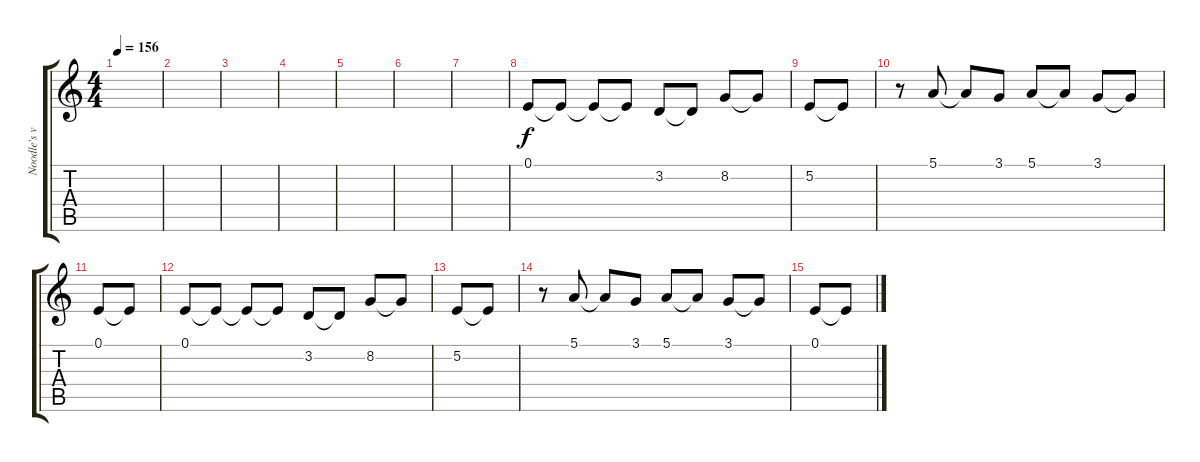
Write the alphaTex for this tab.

\track ("Noodle's voice" "Noodle's v") {instrument bassoon}
\staff {score tabs}
\tuning (E4 B3 G3 D3 A2 E2) {hide}
\ts (4 4)
\tempo 156
\clef g2
\ks c
|
|
|
|
|
|
|
0.1.8 0.1{t}.8 0.1{t}.8 0.1{t}.8 3.2.8 3.2{t}.8 8.2.8 8.2{t}.8 |
5.2.8 5.2{t}.8 |
r.8 5.1.8 5.1{t}.8 3.1.8 5.1.8 5.1{t}.8 3.1.8 3.1{t}.8 |
0.1.8 0.1{t}.8 |
0.1.8 0.1{t}.8 0.1{t}.8 0.1{t}.8 3.2.8 3.2{t}.8 8.2.8 8.2{t}.8 |
5.2.8 5.2{t}.8 |
r.8 5.1.8 5.1{t}.8 3.1.8 5.1.8 5.1{t}.8 3.1.8 3.1{t}.8 |
0.1.8 0.1{t}.8
